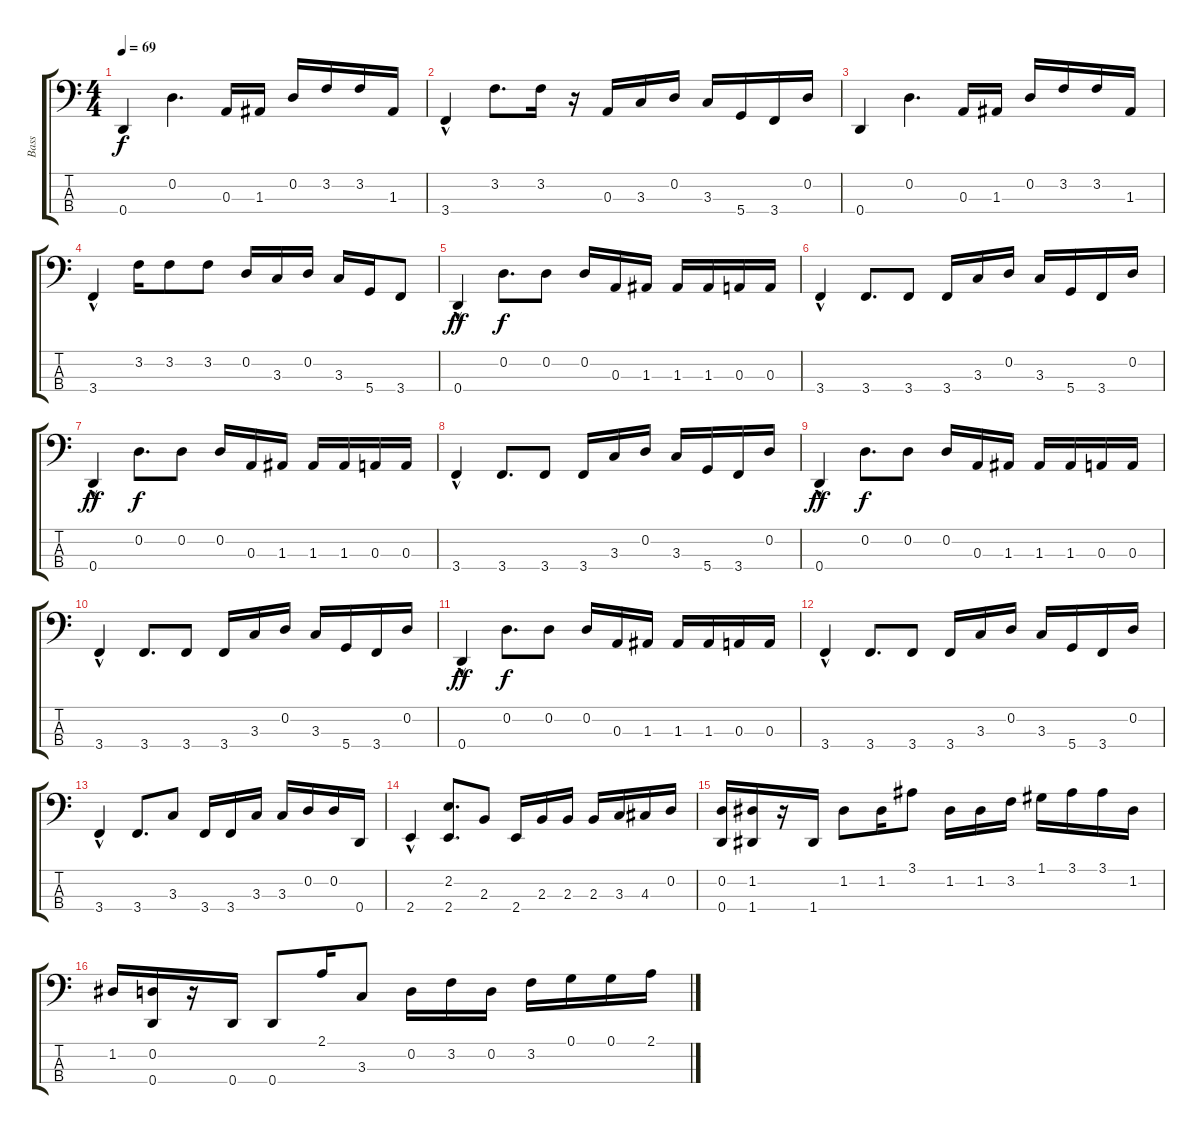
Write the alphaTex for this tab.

\track ("Bass" "Bass") {instrument electricbassfinger}
\staff {score tabs}
\tuning (G2 D2 A1 D1) {hide}
\ts (4 4)
\tempo 69
\clef f4
\ks c
0.4.4{dy f} 0.2.4{d} 0.3.16 1.3.16 0.2.16 3.2.16 3.2.16 1.3.16 |
3.4{hac}.4 3.2.8{d} 3.2.16 r.16 0.3.16 3.3.16 0.2.16 3.3.16 5.4.16 3.4.16 0.2.16 |
0.4.4 0.2.4{d} 0.3.16 1.3.16 0.2.16 3.2.16 3.2.16 1.3.16 |
3.4{hac}.4 3.2.16 3.2.8 3.2.8 0.2.16 3.3.16 0.2.16 3.3.16 5.4.16 3.4.8 |
0.4{hac}.4{dy ff} 0.2.8{d dy f} 0.2.8 0.2.16 0.3.16 1.3.16 1.3.16 1.3.16 0.3.16 0.3.16 |
3.4{hac}.4 3.4.8{d} 3.4.8 3.4.16 3.3.16 0.2.16 3.3.16 5.4.16 3.4.16 0.2.16 |
0.4{hac}.4{dy ff} 0.2.8{d dy f} 0.2.8 0.2.16 0.3.16 1.3.16 1.3.16 1.3.16 0.3.16 0.3.16 |
3.4{hac}.4 3.4.8{d} 3.4.8 3.4.16 3.3.16 0.2.16 3.3.16 5.4.16 3.4.16 0.2.16 |
0.4{hac}.4{dy ff} 0.2.8{d dy f} 0.2.8 0.2.16 0.3.16 1.3.16 1.3.16 1.3.16 0.3.16 0.3.16 |
3.4{hac}.4 3.4.8{d} 3.4.8 3.4.16 3.3.16 0.2.16 3.3.16 5.4.16 3.4.16 0.2.16 |
0.4{hac}.4{dy ff} 0.2.8{d dy f} 0.2.8 0.2.16 0.3.16 1.3.16 1.3.16 1.3.16 0.3.16 0.3.16 |
3.4{hac}.4 3.4.8{d} 3.4.8 3.4.16 3.3.16 0.2.16 3.3.16 5.4.16 3.4.16 0.2.16 |
3.4{hac}.4 3.4.8{d} 3.3.8 3.4.16 3.4.16 3.3.16 3.3.16 0.2.16 0.2.16 0.4.16 |
2.4{hac}.4 (2.2 2.4).8{d} 2.3.8 2.4.16 2.3.16 2.3.16 2.3.16 3.3.16 4.3.16 0.2.16 |
(0.2 0.4).16 (1.2 1.4).16 r.16 1.4.16 1.2.8 1.2.16 3.1.8 1.2.16 1.2.16 3.2.16 1.1.16 3.1.16 3.1.16 1.2.16 |
1.2.16 (0.2 0.4).16 r.16 0.4.16 0.4.8 2.1.16 3.3.8 0.2.16 3.2.16 0.2.16 3.2.16 0.1.16 0.1.16 2.1.16
